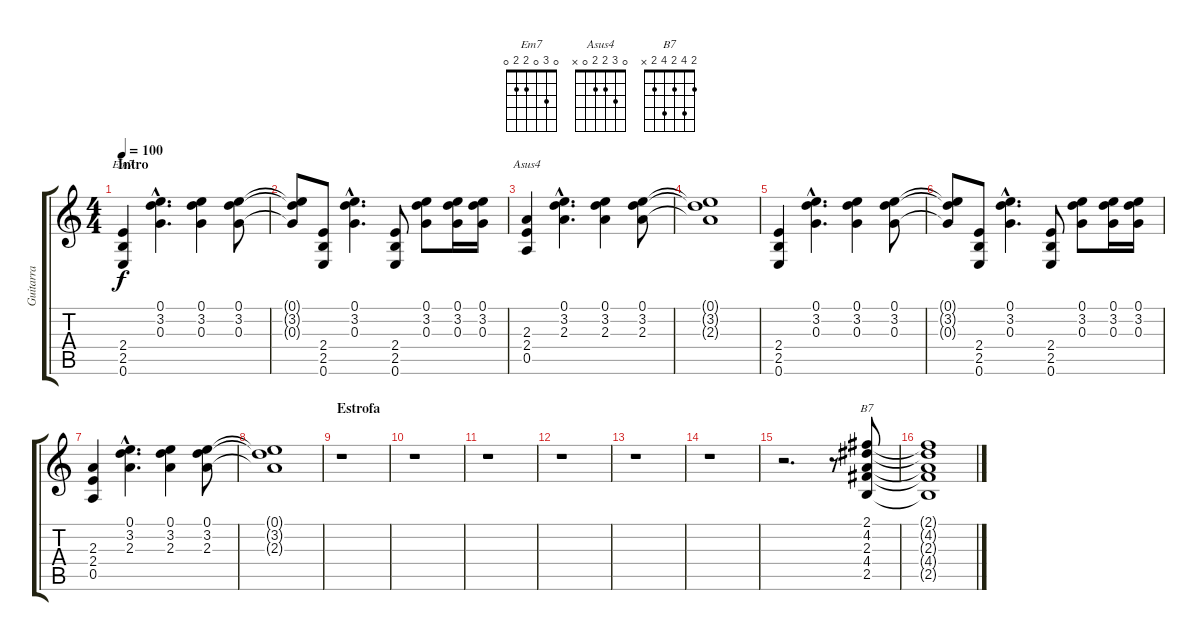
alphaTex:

\track ("Guitarra" "Guitarra") {instrument electricguitarclean}
\staff {score tabs}
\tuning (E4 B3 G3 D3 A2 E2) {hide}
\chord ("Em7" 0 3 0 2 2 0)
\chord ("Asus4" 0 3 2 2 0 x)
\chord ("B7" 2 4 2 4 2 x)
\ts (4 4)
\section ("" "Intro")
\tempo 100
\clef g2
\ks c
(2.4 2.5 0.6).4{ch "Em7" dy f instrument electricguitarclean} (0.1{hac} 3.2{hac} 0.3{hac}).4{d} (0.1 3.2 0.3).4 (0.1 3.2 0.3).8 |
(0.1{t} 3.2{t} 0.3{t}).8 (2.4 2.5 0.6).8 (0.1{hac} 3.2{hac} 0.3{hac}).4{d} (2.4 2.5 0.6).8 (0.1 3.2 0.3).8 (0.1 3.2 0.3).16 (0.1 3.2 0.3).16 |
(2.3 2.4 0.5).4{ch "Asus4"} (0.1{hac} 3.2{hac} 2.3{hac}).4{d} (0.1 3.2 2.3).4 (0.1 3.2 2.3).8 |
(0.1{t} 3.2{t} 2.3{t}).1 |
(2.4 2.5 0.6).4 (0.1{hac} 3.2{hac} 0.3{hac}).4{d} (0.1 3.2 0.3).4 (0.1 3.2 0.3).8 |
(0.1{t} 3.2{t} 0.3{t}).8 (2.4 2.5 0.6).8 (0.1{hac} 3.2{hac} 0.3{hac}).4{d} (2.4 2.5 0.6).8 (0.1 3.2 0.3).8 (0.1 3.2 0.3).16 (0.1 3.2 0.3).16 |
(2.3 2.4 0.5).4 (0.1{hac} 3.2{hac} 2.3{hac}).4{d} (0.1 3.2 2.3).4 (0.1 3.2 2.3).8 |
(0.1{t} 3.2{t} 2.3{t}).1 |
\section ("" "Estrofa")
r.1 |
r.1 |
r.1 |
r.1 |
r.1 |
r.1 |
r.2{d} r.8 (2.1 4.2 2.3 4.4 2.5).8{ch "B7"} |
(2.1{t} 4.2{t} 2.3{t} 4.4{t} 2.5{t}).1
